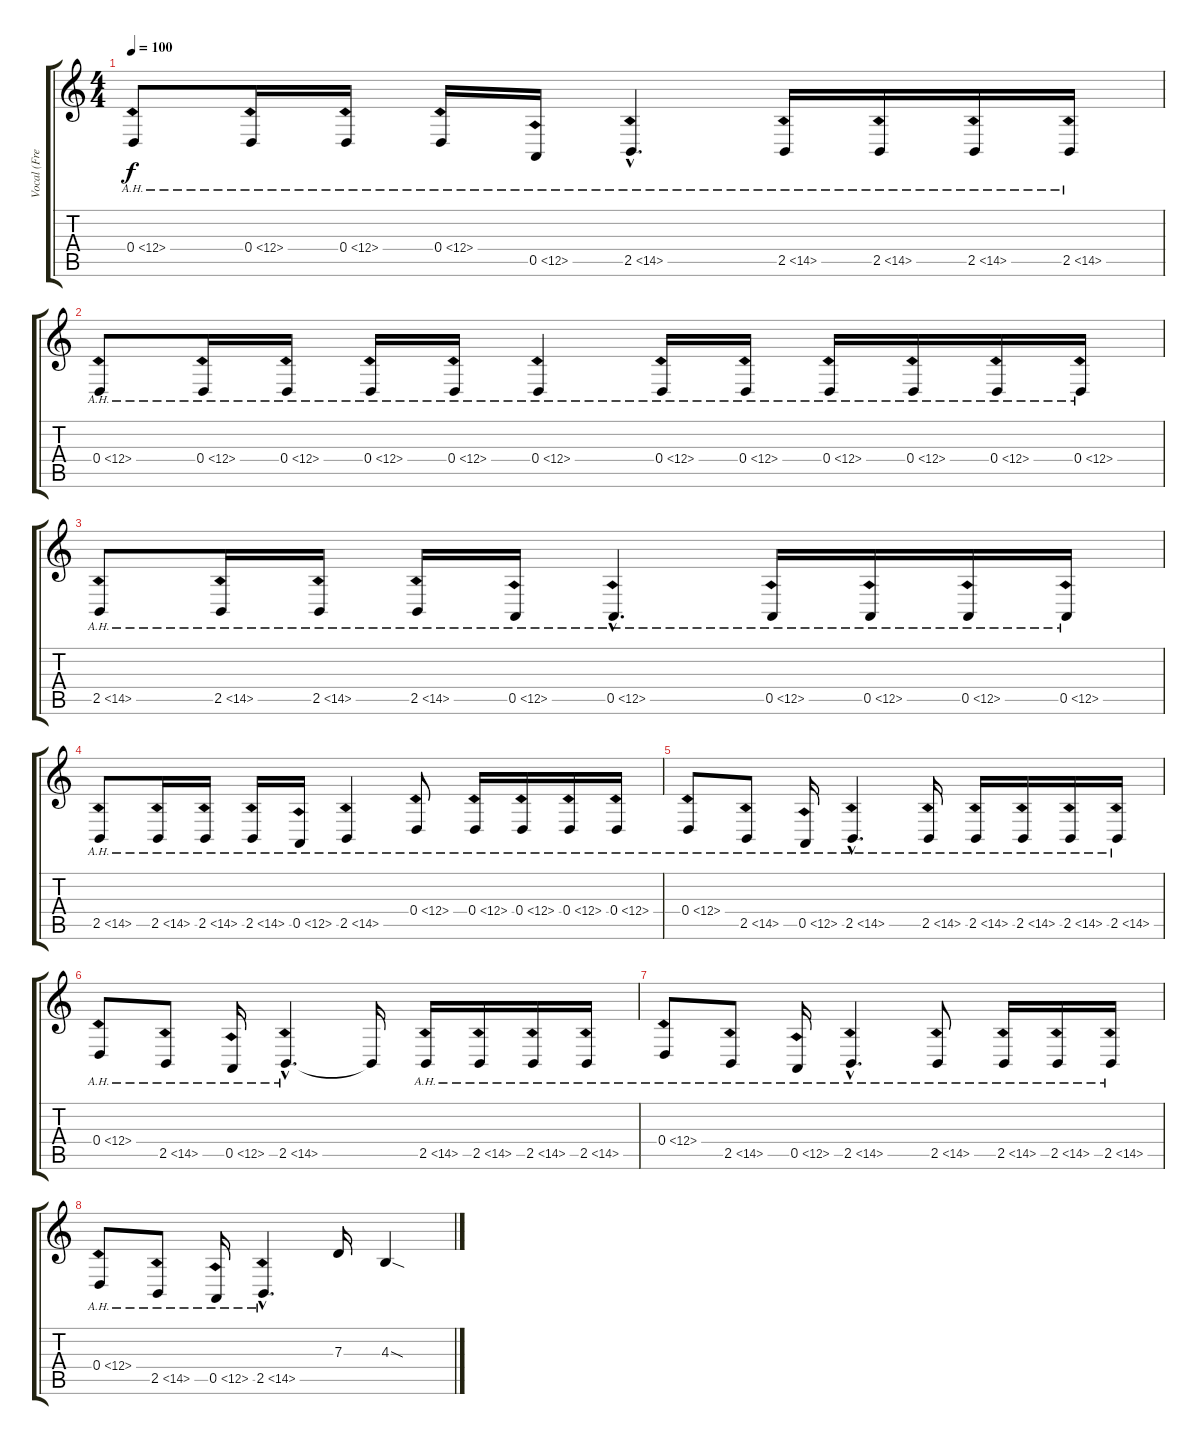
\track ("Vocal (Fred)" "Vocal (Fre") {instrument synthvoice}
\staff {score tabs}
\tuning (E4 B3 G3 D3 A2 E2) {hide}
\ts (4 4)
\tempo 100
\clef g2
\ks c
0.4{ah 12}.8{dy f} 0.4{ah 12}.16 0.4{ah 12}.16 0.4{ah 12}.16 0.5{ah 12}.16 2.5{ah 12 hac}.4{d} 2.5{ah 12}.16 2.5{ah 12}.16 2.5{ah 12}.16 2.5{ah 12}.16 |
0.4{ah 12}.8 0.4{ah 12}.16 0.4{ah 12}.16 0.4{ah 12}.16 0.4{ah 12}.16 0.4{ah 12}.4 0.4{ah 12}.16 0.4{ah 12}.16 0.4{ah 12}.16 0.4{ah 12}.16 0.4{ah 12}.16 0.4{ah 12}.16 |
2.5{ah 12}.8 2.5{ah 12}.16 2.5{ah 12}.16 2.5{ah 12}.16 0.5{ah 12}.16 0.5{ah 12 hac}.4{d} 0.5{ah 12}.16 0.5{ah 12}.16 0.5{ah 12}.16 0.5{ah 12}.16 |
2.5{ah 12}.8 2.5{ah 12}.16 2.5{ah 12}.16 2.5{ah 12}.16 0.5{ah 12}.16 2.5{ah 12}.4 0.4{ah 12}.8 0.4{ah 12}.16 0.4{ah 12}.16 0.4{ah 12}.16 0.4{ah 12}.16 |
0.4{ah 12}.8 2.5{ah 12}.8 0.5{ah 12}.16 2.5{ah 12 hac}.4{d} 2.5{ah 12}.16 2.5{ah 12}.16 2.5{ah 12}.16 2.5{ah 12}.16 2.5{ah 12}.16 |
0.4{ah 12}.8 2.5{ah 12}.8 0.5{ah 12}.16 2.5{ah 12 hac}.4{d} 2.5{t}.16 2.5{ah 12}.16 2.5{ah 12}.16 2.5{ah 12}.16 2.5{ah 12}.16 |
0.4{ah 12}.8 2.5{ah 12}.8 0.5{ah 12}.16 2.5{ah 12 hac}.4{d} 2.5{ah 12}.8 2.5{ah 12}.16 2.5{ah 12}.16 2.5{ah 12}.16 |
0.4{ah 12}.8 2.5{ah 12}.8 0.5{ah 12}.16 2.5{ah 12 hac}.4{d} 7.3.16 4.3{sod}.4
